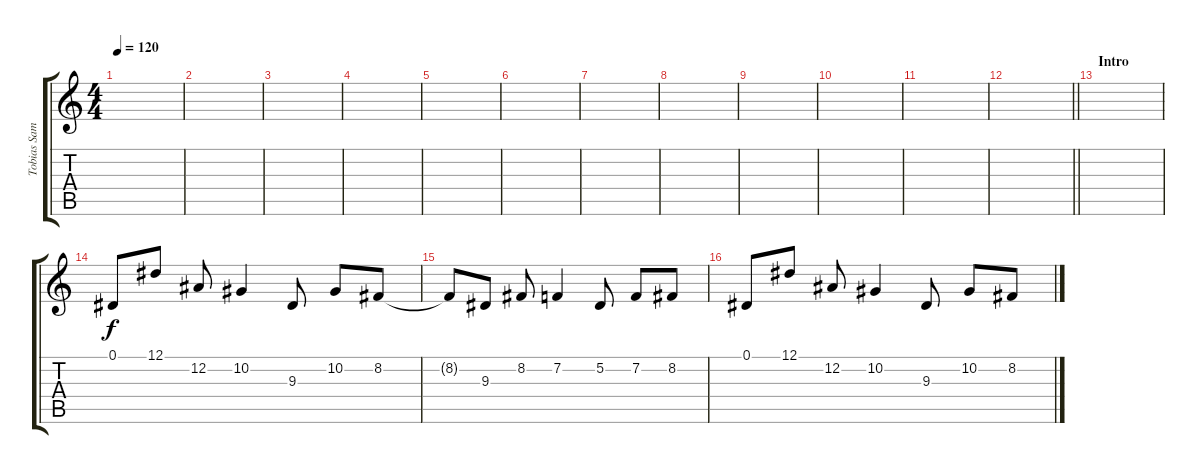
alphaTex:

\track ("Tobias Sammet (Lead Keyboard)" "Tobias Sam") {instrument synthbrass1}
\staff {score tabs}
\tuning (Eb4 Bb3 Gb3 Db3 Ab2 Eb2) {hide}
\ts (4 4)
\tempo 120
\clef g2
\ks c
|
|
|
|
|
|
|
|
|
|
|
\barLineRight lightlight
|
\section ("" "Intro")
|
0.1.8 12.1.8 12.2.8 10.2.4 9.3.8 10.2.8 8.2.8 |
8.2{t}.8 9.3.8 8.2.8 7.2.4 5.2.8 7.2.8 8.2.8 |
0.1.8 12.1.8 12.2.8 10.2.4 9.3.8 10.2.8 8.2.8
